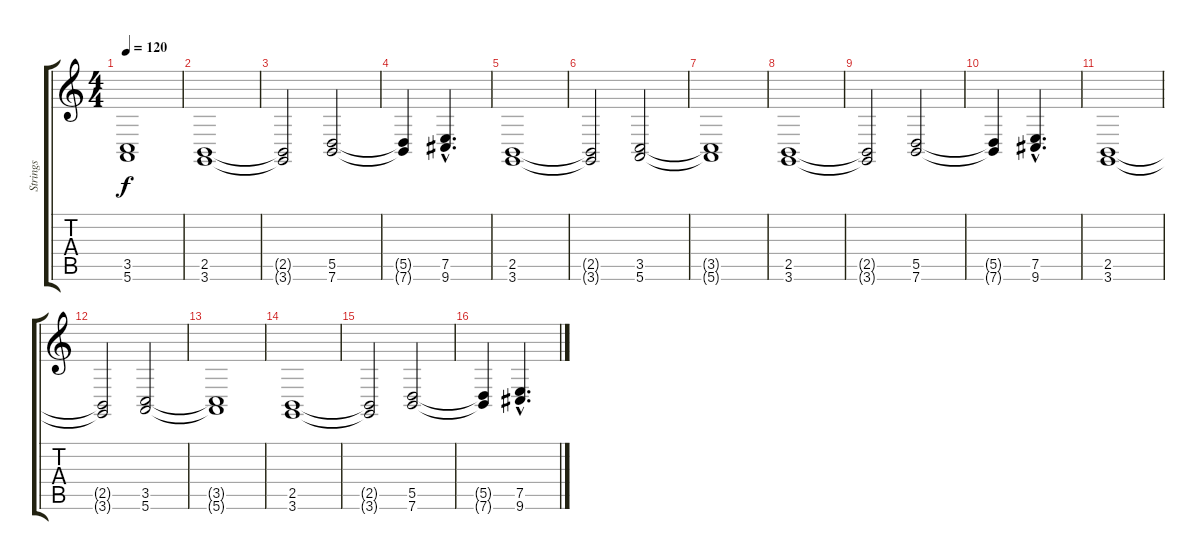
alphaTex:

\track ("Strings" "Strings") {instrument stringensemble1}
\staff {score tabs}
\tuning (E4 B3 G3 D3 A2 E2) {hide}
\ts (4 4)
\tempo 120
\clef g2
\ks c
(3.5{t} 5.6{t}).1{dy f} |
(2.5 3.6).1 |
(2.5{t} 3.6{t}).2 (5.5 7.6).2 |
(5.5{t} 7.6{t}).4 (7.5{hac} 9.6{hac}).4{d} |
(2.5 3.6).1 |
(2.5{t} 3.6{t}).2 (3.5 5.6).2 |
(3.5{t} 5.6{t}).1 |
(2.5 3.6).1 |
(2.5{t} 3.6{t}).2 (5.5 7.6).2 |
(5.5{t} 7.6{t}).4 (7.5{hac} 9.6{hac}).4{d} |
(2.5 3.6).1 |
(2.5{t} 3.6{t}).2 (3.5 5.6).2 |
(3.5{t} 5.6{t}).1 |
(2.5 3.6).1 |
(2.5{t} 3.6{t}).2 (5.5 7.6).2 |
(5.5{t} 7.6{t}).4 (7.5{hac} 9.6{hac}).4{d}
